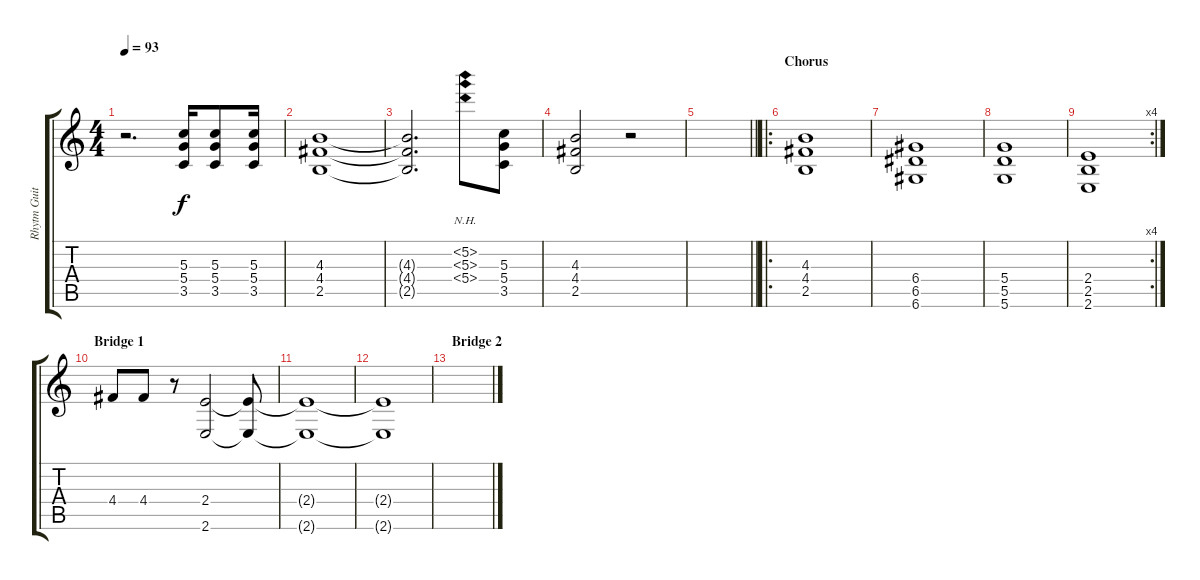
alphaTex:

\track ("Rhytm Guitar" "Rhytm Guit") {instrument distortionguitar}
\staff {score tabs}
\tuning (E4 B3 G3 D3 A2 D2) {hide}
\ts (4 4)
\tempo 93
\clef g2
\ks c
r.2{d dy f} (5.3 5.4 3.5).16 (5.3 5.4 3.5).8 (5.3 5.4 3.5).16 |
(4.3 4.4 2.5).1 |
(4.3{t} 4.4{t} 2.5{t}).2{d} (5.2{nh} 5.3{nh} 5.4{nh}).8 (5.3 5.4 3.5).8 |
(4.3 4.4 2.5).2 r.2 |
\barLineRight lightlight
|
\ro
\section ("" "Chorus")
(4.3 4.4 2.5).1 |
(6.4 6.5 6.6).1 |
(5.4 5.5 5.6).1 |
\rc 4
(2.4 2.5 2.6).1 |
\section ("" "Bridge 1")
4.4.8 4.4.8 r.8 (2.4 2.6).2 (2.4{t} 2.6{t}).8 |
(2.4{t} 2.6{t}).1 |
(2.4{t} 2.6{t}).1 |
\section ("" "Bridge 2")
